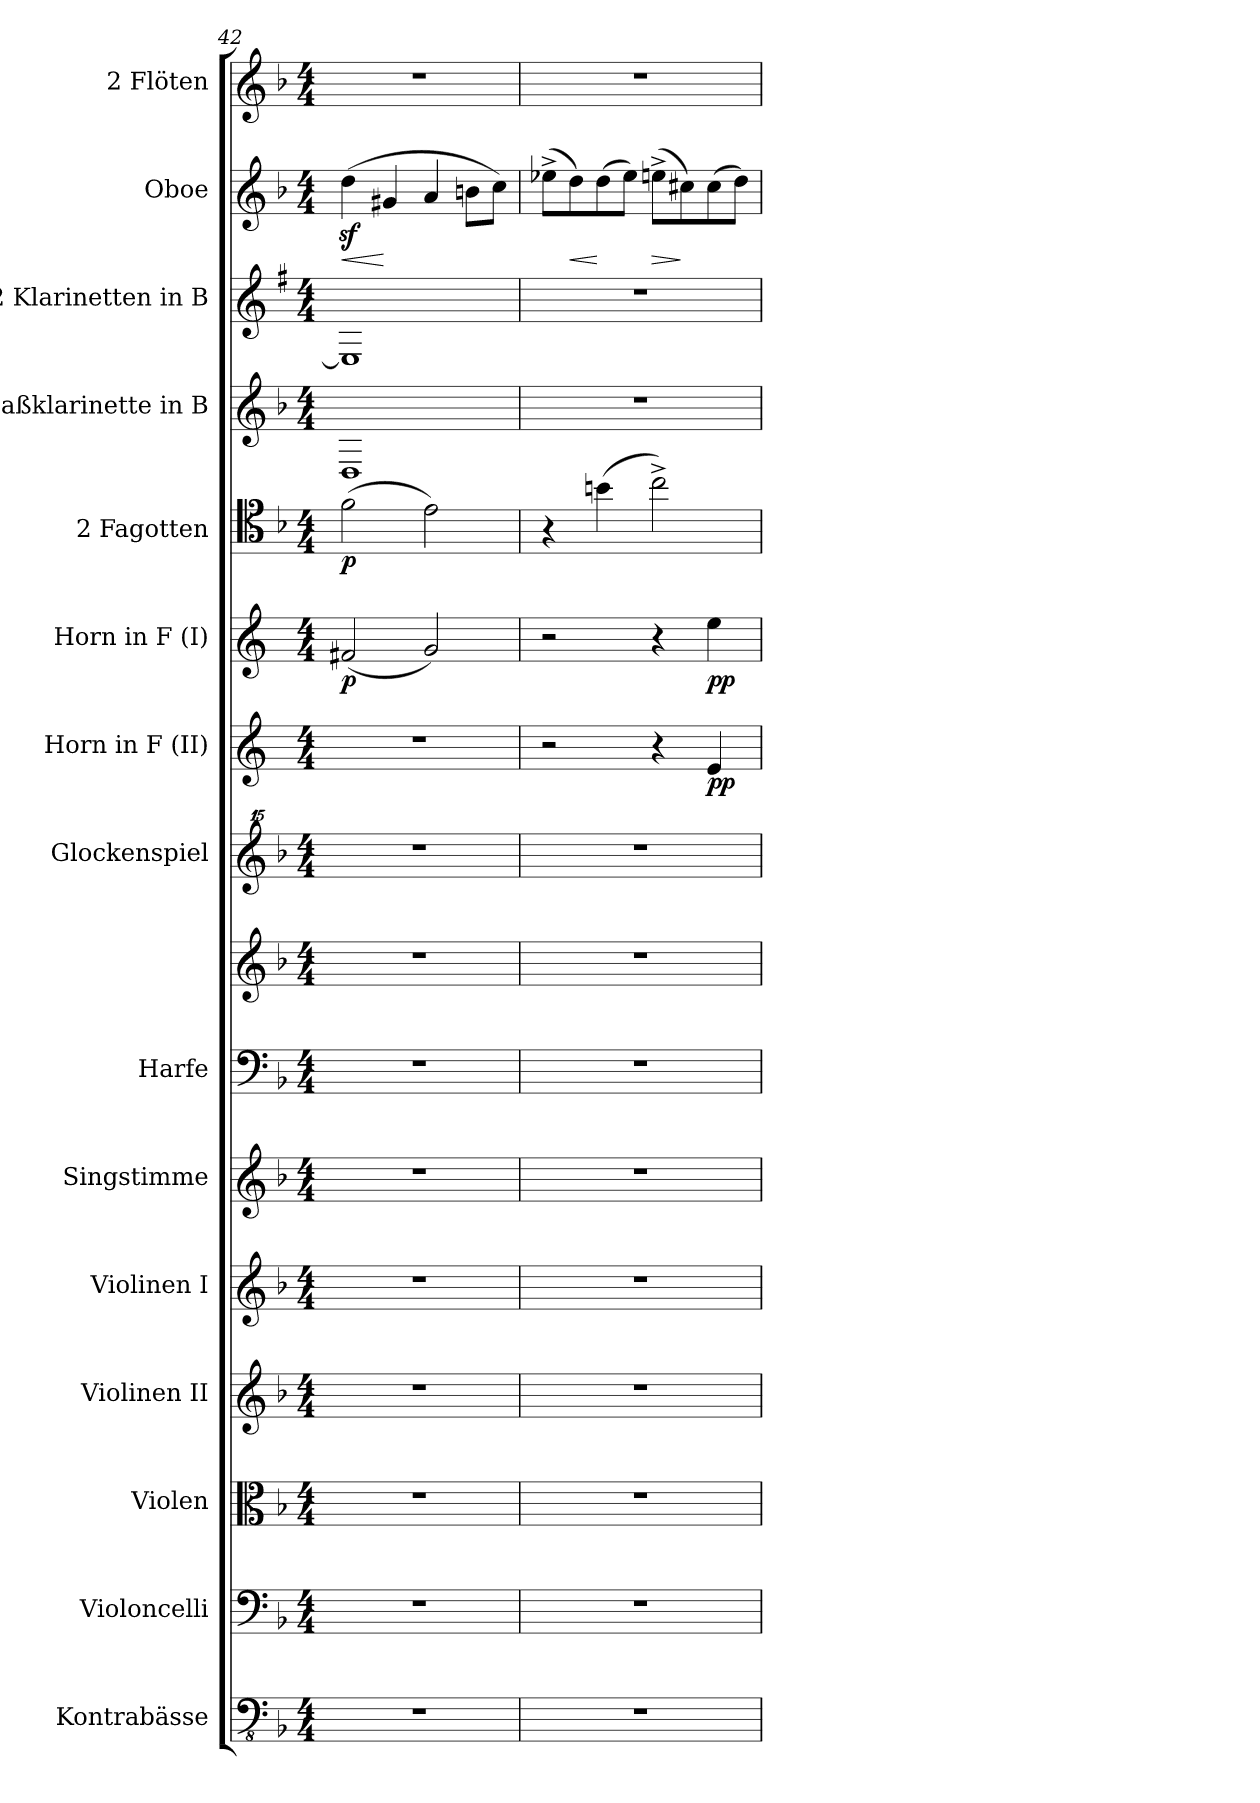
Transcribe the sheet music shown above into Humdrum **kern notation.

**kern	**kern	**kern	**kern	**kern	**kern	**kern	**kern	**kern	**kern	**dynam	**kern	**dynam	**kern	**dynam	**kern	**kern	**kern	**dynam	**kern
*part15	*part14	*part13	*part12	*part11	*part10	*part9	*part9	*part8	*part7	*part7	*part6	*part6	*part5	*part5	*part4	*part3	*part2	*part2	*part1
*staff16	*staff15	*staff14	*staff13	*staff12	*staff11	*staff10	*staff9	*staff8	*staff7	*staff7	*staff6	*staff6	*staff5	*staff5	*staff4	*staff3	*staff2	*staff2	*staff1
*I"Kontrabässe	*I"Violoncelli	*I"Violen	*I"Violinen II	*I"Violinen I	*I"Singstimme	*I"Harfe	*	*I"Glockenspiel	*I"Horn in F (II)	*	*I"Horn in F (I)	*	*I"2 Fagotten	*	*I"Baßklarinette in B	*I"2 Klarinetten in B	*I"Oboe	*	*I"2 Flöten
*I'Kb.	*I'Vc.	*	*I'Vl. II	*I'Vl. I	*I'Singst.	*I'Hf.	*	*I'Glk.	*I'Hr. II	*	*I'Hr. I	*	*I'Fg.	*	*I'Bklar. (B)	*I'Klar. (B)	*I'Ob.	*	*I'Fl.
*clefFv4	*clefF4	*clefC3	*clefG2	*clefG2	*clefG2	*clefF4	*clefG2	*clefG^^2	*clefG2	*	*clefG2	*	*clefC4	*	*clefG2	*clefG2	*clefG2	*	*clefG2
*	*	*	*	*	*	*	*	*	*ITrd4c7	*	*ITrd4c7	*	*	*	*ITrd8c14	*ITrd1c2	*	*	*
*k[b-]	*k[b-]	*k[b-]	*k[b-]	*k[b-]	*k[b-]	*k[b-]	*k[b-]	*k[b-]	*k[b-]	*	*k[b-]	*	*k[b-]	*	*k[b-]	*k[b-]	*k[b-]	*	*k[b-]
*M4/4	*M4/4	*M4/4	*M4/4	*M4/4	*M4/4	*M4/4	*M4/4	*M4/4	*M4/4	*	*M4/4	*	*M4/4	*	*M4/4	*M4/4	*M4/4	*	*M4/4
=42	=42	=42	=42	=42	=42	=42	=42	=42	=42	=42	=42	=42	=42	=42	=42	=42	=42	=42	=42
!	!	!	!	!	!	!	!	!	!	!	!	!LO:DY:b	!	!LO:DY:b	!	!	!	!LO:HP:b	!
1r	1r	1r	1r	1r	1r	1r	1r	1r	1r	.	(2Bn/	p	(2f\	p	1DD	1D]	(4ddz<\	<	1r
.	.	.	.	.	.	.	.	.	.	.	.	.	.	.	.	.	4g#X/	[	.
.	.	.	.	.	.	.	.	.	.	.	2c/)	.	2e\)	.	.	.	4a/	.	.
.	.	.	.	.	.	.	.	.	.	.	.	.	.	.	.	.	8bn\L	.	.
.	.	.	.	.	.	.	.	.	.	.	.	.	.	.	.	.	8cc\J)	.	.
!!LO:PB:g=z
=43	=43	=43	=43	=43	=43	=43	=43	=43	=43	=43	=43	=43	=43	=43	=43	=43	=43	=43	=43
1r	1r	1r	1r	1r	1r	1r	1r	1r	2r	.	2r	.	4r	.	1r	1r	(8ee-X^\L	.	1r
!	!	!	!	!	!	!	!	!	!	!	!	!	!	!	!	!	!	!LO:HP:b	!
.	.	.	.	.	.	.	.	.	.	.	.	.	.	.	.	.	8dd\)	<	.
.	.	.	.	.	.	.	.	.	.	.	.	.	(4bn\	.	.	.	(8dd\	[	.
.	.	.	.	.	.	.	.	.	.	.	.	.	.	.	.	.	8ee-\J)	.	.
!	!	!	!	!	!	!	!	!	!	!	!	!	!	!	!	!	!	!LO:HP:b	!
.	.	.	.	.	.	.	.	.	4r	.	4r	.	2cc^\)	.	.	.	(8een^\L	>	.
.	.	.	.	.	.	.	.	.	.	.	.	.	.	.	.	.	8cc#X\)	]	.
!	!	!	!	!	!	!	!	!	!	!LO:DY:b	!	!LO:DY:b	!	!	!	!	!	!	!
.	.	.	.	.	.	.	.	.	4A/	pp	4a\	pp	.	.	.	.	(8cc#\	.	.
.	.	.	.	.	.	.	.	.	.	.	.	.	.	.	.	.	8dd\J)	.	.
=	=	=	=	=	=	=	=	=	=	=	=	=	=	=	=	=	=	=	=
*-	*-	*-	*-	*-	*-	*-	*-	*-	*-	*-	*-	*-	*-	*-	*-	*-	*-	*-	*-
